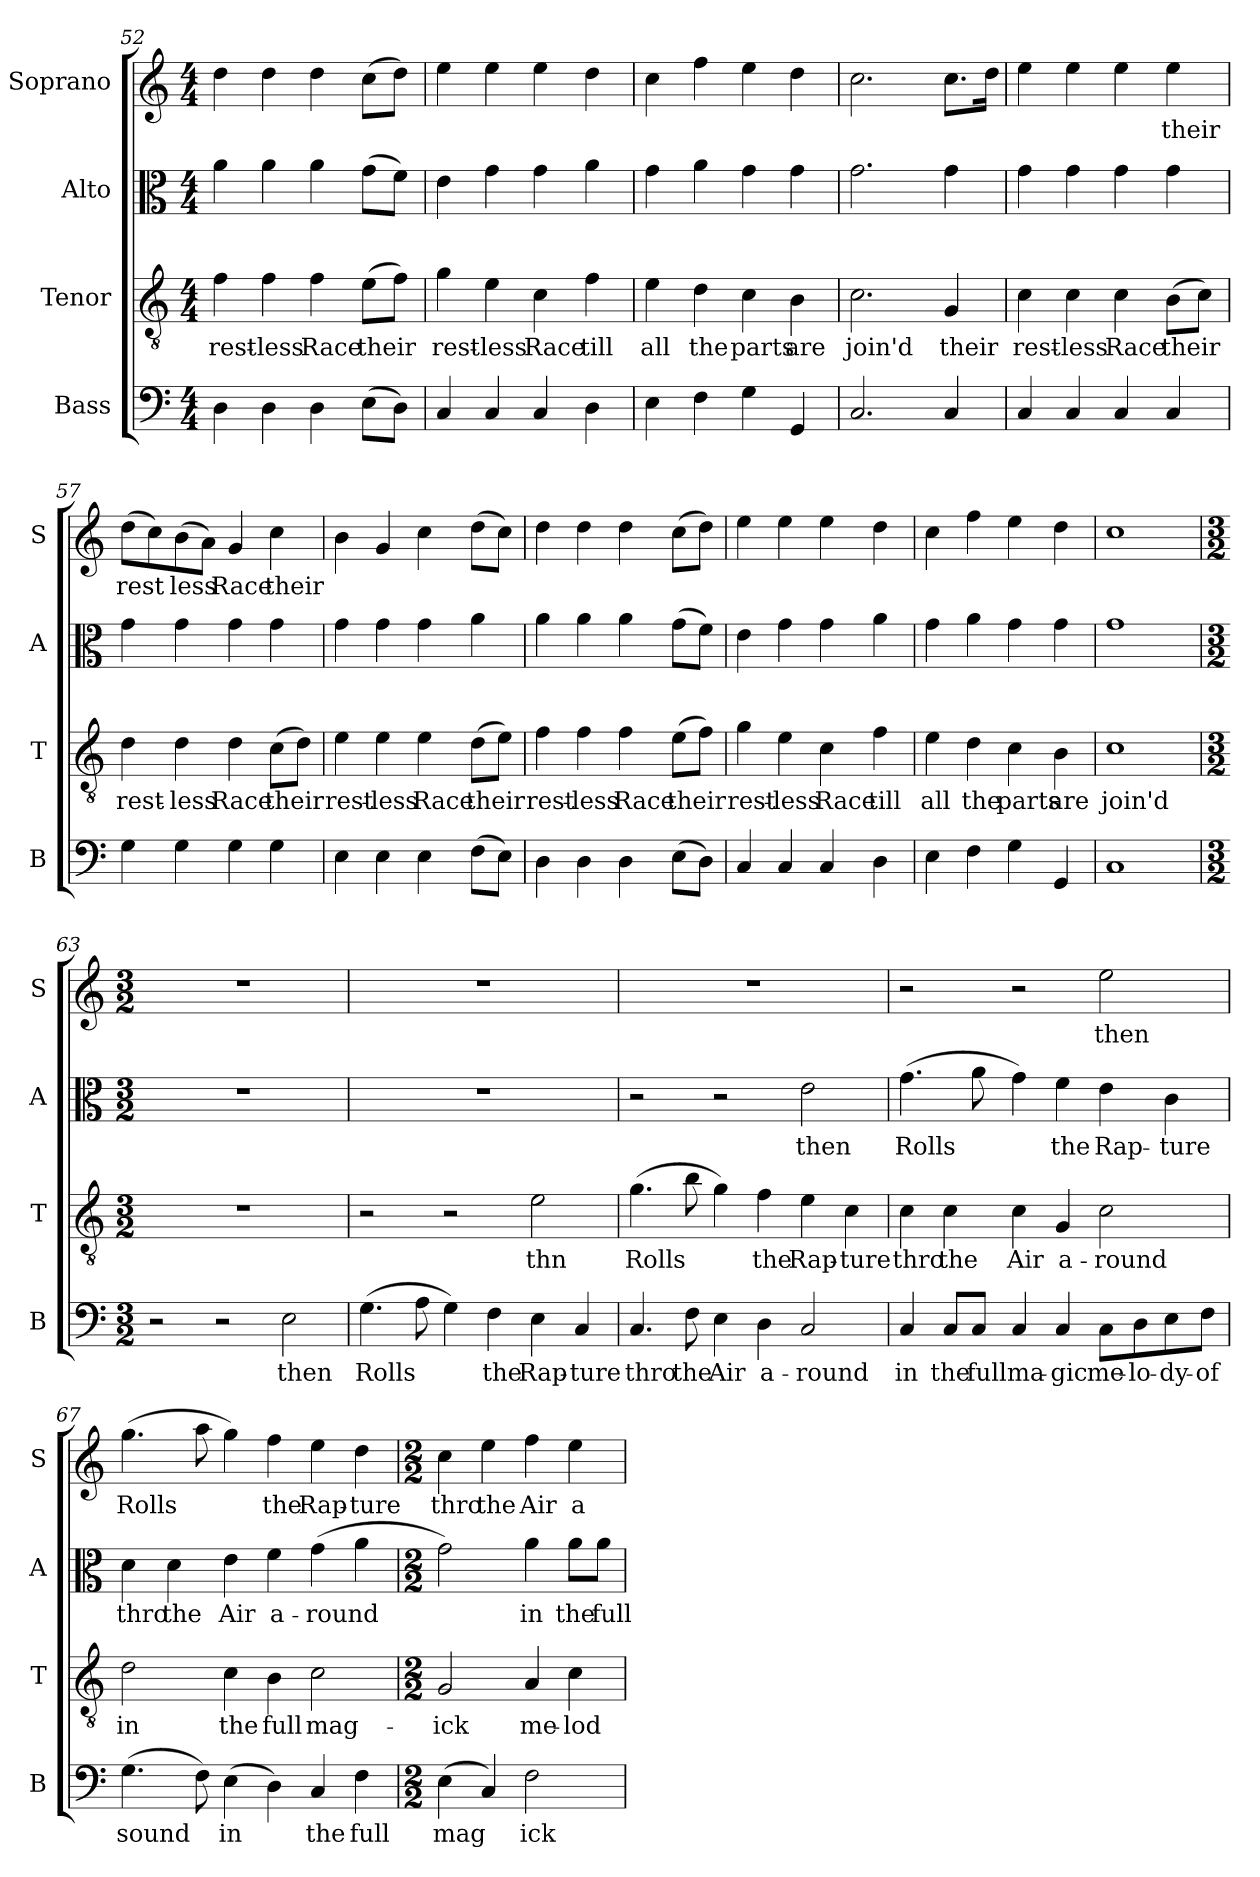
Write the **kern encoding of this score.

**kern	**text	**kern	**text	**kern	**text	**kern	**text
*part4	*part4	*part3	*part3	*part2	*part2	*part1	*part1
*staff4	*staff4	*staff3	*staff3	*staff2	*staff2	*staff1	*staff1
*I"Bass	*	*I"Tenor	*	*I"Alto	*	*I"Soprano	*
*I'B	*	*I'T	*	*I'A	*	*I'S	*
*clefF4	*	*clefGv2	*	*clefC3	*	*clefG2	*
*k[]	*	*k[]	*	*k[]	*	*k[]	*
*C:	*	*C:	*	*C:	*	*C:	*
*M4/4	*	*M4/4	*	*M4/4	*	*M4/4	*
=52	=52	=52	=52	=52	=52	=52	=52
4D\	.	4f\	rest-	4a\	.	4dd\	.
4D\	.	4f\	-less	4a\	.	4dd\	.
4D\	.	4f\	Race	4a\	.	4dd\	.
(8E\L	.	(8e\L	their	(8g\L	.	(8cc\L	.
8D\J)	.	8f\J)	.	8f\J)	.	8dd\J)	.
=53	=53	=53	=53	=53	=53	=53	=53
4C/	.	4g\	rest-	4e\	.	4ee\	.
4C/	.	4e\	-less	4g\	.	4ee\	.
4C/	.	4c\	Race	4g\	.	4ee\	.
4D\	.	4f\	till	4a\	.	4dd\	.
=54	=54	=54	=54	=54	=54	=54	=54
4E\	.	4e\	all	4g\	.	4cc\	.
4F\	.	4d\	the	4a\	.	4ff\	.
4G\	.	4c\	parts	4g\	.	4ee\	.
4GG/	.	4B\	are	4g\	.	4dd\	.
!!LO:LB:g=z
=55	=55	=55	=55	=55	=55	=55	=55
2.C/	.	2.c\	join'd	2.g\	.	2.cc\	.
4C/	.	4G/	their	4g\	.	8.cc\L	.
.	.	.	.	.	.	16dd\Jk	.
=56	=56	=56	=56	=56	=56	=56	=56
4C/	.	4c\	rest-	4g\	.	4ee\	.
4C/	.	4c\	-less	4g\	.	4ee\	.
4C/	.	4c\	Race	4g\	.	4ee\	.
4C/	.	(8B\L	their	4g\	.	4ee\	their
.	.	8c\J)	.	.	.	.	.
=57	=57	=57	=57	=57	=57	=57	=57
4G\	.	4d\	rest-	4g\	.	(8dd\L	rest
.	.	.	.	.	.	8cc\)	.
4G\	.	4d\	-less	4g\	.	(8b\	less
.	.	.	.	.	.	8a\J)	.
4G\	.	4d\	Race	4g\	.	4g/	Race
4G\	.	(8c\L	their	4g\	.	4cc\	their
.	.	8d\J)	.	.	.	.	.
=58	=58	=58	=58	=58	=58	=58	=58
4E\	.	4e\	rest-	4g\	.	4b\	.
4E\	.	4e\	-less	4g\	.	4g/	.
4E\	.	4e\	Race	4g\	.	4cc\	.
(8F\L	.	(8d\L	their	4a\	.	(8dd\L	.
8E\J)	.	8e\J)	.	.	.	8cc\J)	.
!!LO:PB:g=z
=59	=59	=59	=59	=59	=59	=59	=59
4D\	.	4f\	rest-	4a\	.	4dd\	.
4D\	.	4f\	-less	4a\	.	4dd\	.
4D\	.	4f\	Race	4a\	.	4dd\	.
(8E\L	.	(8e\L	their	(8g\L	.	(8cc\L	.
8D\J)	.	8f\J)	.	8f\J)	.	8dd\J)	.
=60	=60	=60	=60	=60	=60	=60	=60
4C/	.	4g\	rest-	4e\	.	4ee\	.
4C/	.	4e\	-less	4g\	.	4ee\	.
4C/	.	4c\	Race	4g\	.	4ee\	.
4D\	.	4f\	till	4a\	.	4dd\	.
=61	=61	=61	=61	=61	=61	=61	=61
4E\	.	4e\	all	4g\	.	4cc\	.
4F\	.	4d\	the	4a\	.	4ff\	.
4G\	.	4c\	parts	4g\	.	4ee\	.
4GG/	.	4B\	are	4g\	.	4dd\	.
=62	=62	=62	=62	=62	=62	=62	=62
1C	.	1c	join'd	1g	.	1cc	.
=63	=63	=63	=63	=63	=63	=63	=63
*M3/2	*	*M3/2	*	*M3/2	*	*M3/2	*
2r	.	1.r	.	1.r	.	1.r	.
2r	.	.	.	.	.	.	.
2E\	then	.	.	.	.	.	.
!!LO:LB:g=z
=64	=64	=64	=64	=64	=64	=64	=64
(4.G\	Rolls	2r	.	1.r	.	1.r	.
8A\	.	.	.	.	.	.	.
4G\)	.	2r	.	.	.	.	.
4F\	the	.	.	.	.	.	.
4E\	Rap-	2e\	thn	.	.	.	.
4C/	-ture	.	.	.	.	.	.
=65	=65	=65	=65	=65	=65	=65	=65
4.C/	thro	(4.g\	Rolls	2r	.	1.r	.
8F\	the	8b\	.	.	.	.	.
4E\	Air	4g\)	.	2r	.	.	.
4D\	a-	4f\	the	.	.	.	.
2C/	-round	4e\	Rap-	2e\	then	.	.
.	.	4c\	-ture	.	.	.	.
=66	=66	=66	=66	=66	=66	=66	=66
4C/	in	4c\	thro	(4.g\	Rolls	2r	.
8C/L	the	4c\	the	.	.	.	.
8C/J	full	.	.	8a\	.	.	.
4C/	ma-	4c\	Air	4g\)	.	2r	.
4C/	-gic	4G/	a-	4f\	the	.	.
8C\L	me-	2c\	-round	4e\	Rap-	2ee\	then
8D\	-lo-	.	.	.	.	.	.
8E\	-dy-	.	.	4c\	-ture	.	.
8F\J	-of	.	.	.	.	.	.
!!LO:LB:g=z
=67	=67	=67	=67	=67	=67	=67	=67
(4.G\	sound	2d\	in	4d\	thro	(4.gg\	Rolls
.	.	.	.	4d\	the	.	.
8F\)	.	.	.	.	.	8aa\	.
(4E\	in	4c\	the	4e\	Air	4gg\)	.
4D\)	.	4B\	full	4f\	a-	4ff\	the
4C/	the	2c\	mag-	(4g\	-round	4ee\	Rap-
4F\	full	.	.	4a\	.	4dd\	-ture
=68	=68	=68	=68	=68	=68	=68	=68
*M2/2	*	*M2/2	*	*M2/2	*	*M2/2	*
(4E\	mag	2G/	-ick	2g\)	.	4cc\	thro
4C/)	.	.	.	.	.	4ee\	the
2F\	ick	4A/	me-	4a\	in	4ff\	Air
.	.	4c\	-lod	8a\L	the	4ee\	a-
.	.	.	.	8a\J	full	.	.
=	=	=	=	=	=	=	=
*-	*-	*-	*-	*-	*-	*-	*-
